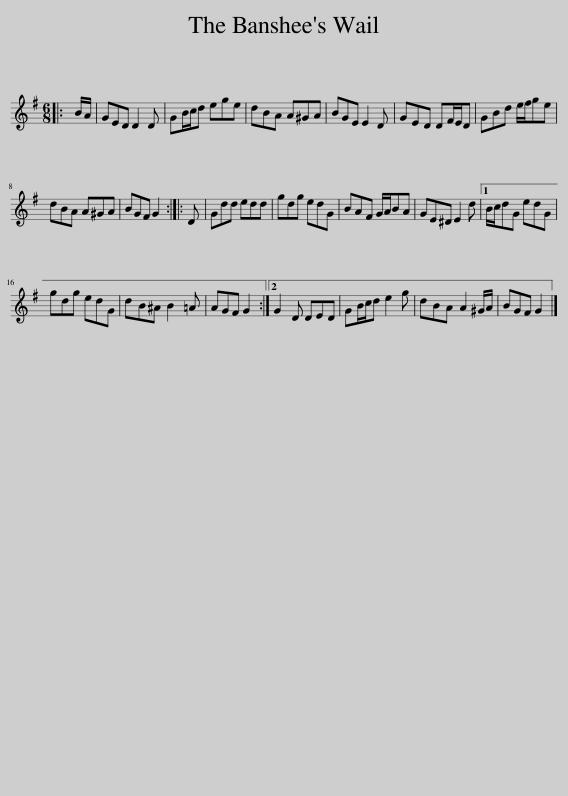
X:1
L:1/8
M:6/8
I:linebreak $
K:G
V:1 treble
V:1
|: B/A/ | GED D2 D | GB/c/d ege | dBA A^GA | BGE E2 D | %5
 GED DF/E/D | GBd e/f/ge |$ dBA A^GA | BGF G2 :: D | %10
 Gdd edd | gdg edG | BAF G/A/BA | GE^D E2 d |1 B/c/dG edG |$ %15
 gdg edG | dB^A B2 =A | AGF G2 :|2 G2 D DED | GB/c/d e2 g | %20
 dBA A2 ^G/A/ | BGF G2 |] %22
